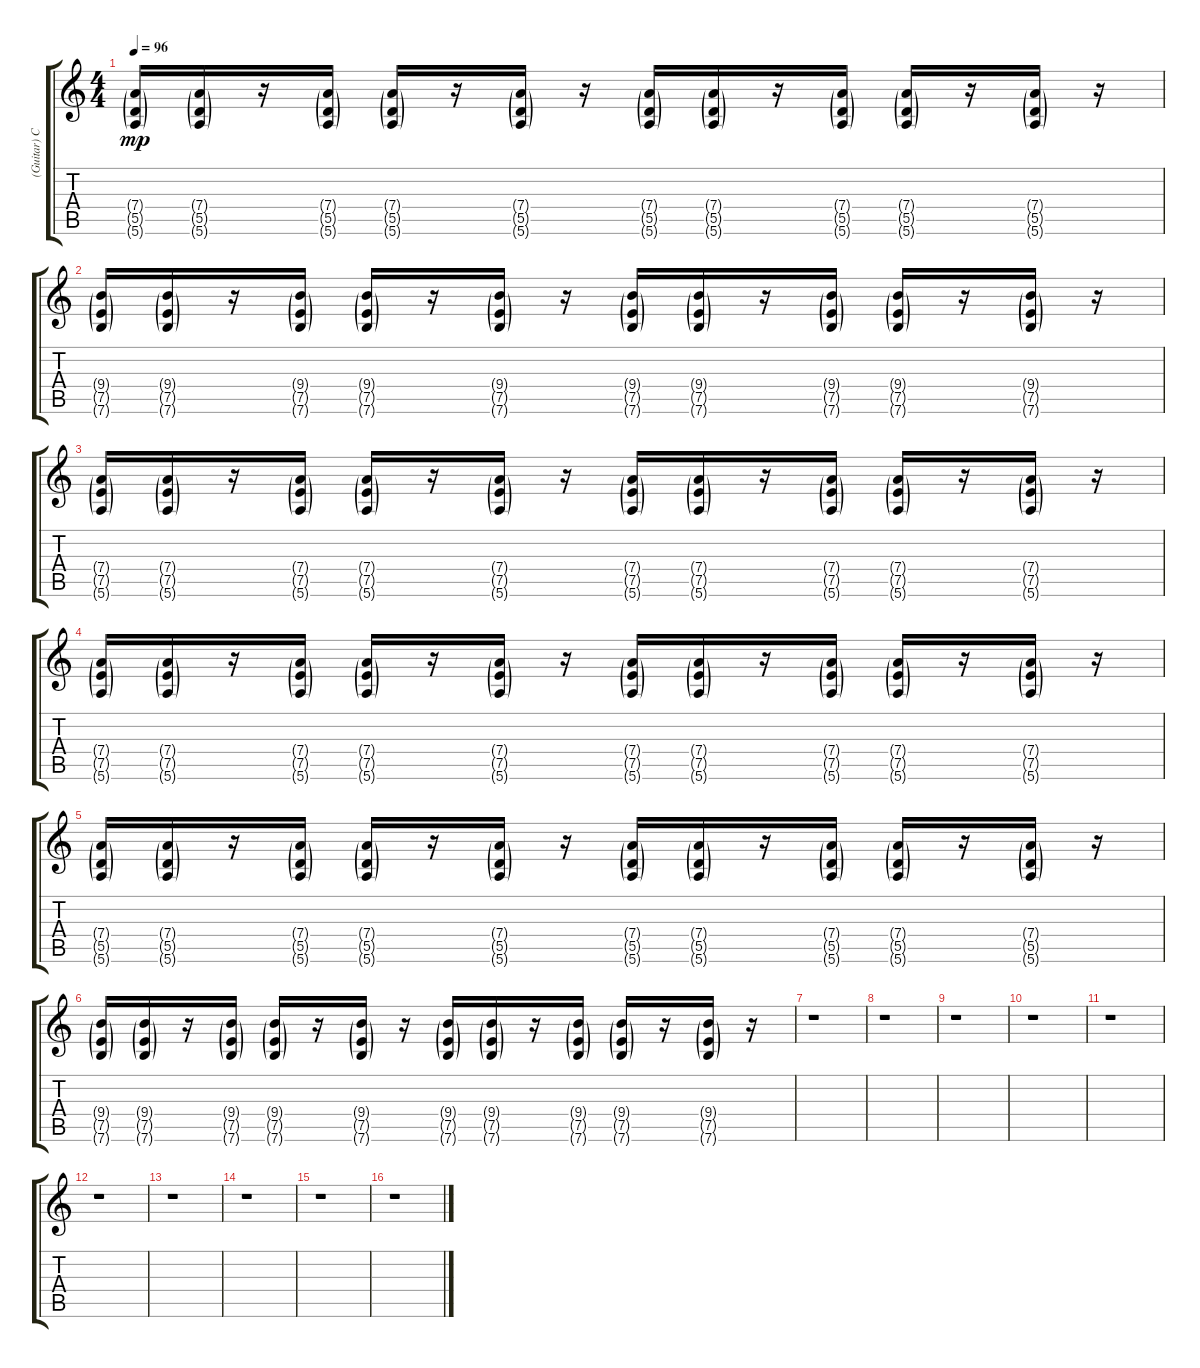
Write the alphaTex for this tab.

\track ("(Guitar) Clean" "(Guitar) C") {instrument acousticguitarnylon}
\staff {score tabs}
\tuning (E4 B3 G3 D3 A2 E2) {hide}
\ts (4 4)
\tempo 96
\clef g2
\ks c
(7.4{g} 5.5{g} 5.6{g}).16{dy mp} (7.4{g} 5.5{g} 5.6{g}).16 r.16 (7.4{g} 5.5{g} 5.6{g}).16 (7.4{g} 5.5{g} 5.6{g}).16 r.16 (7.4{g} 5.5{g} 5.6{g}).16 r.16 (7.4{g} 5.5{g} 5.6{g}).16 (7.4{g} 5.5{g} 5.6{g}).16 r.16 (7.4{g} 5.5{g} 5.6{g}).16 (7.4{g} 5.5{g} 5.6{g}).16 r.16 (7.4{g} 5.5{g} 5.6{g}).16 r.16 |
(9.4{g} 7.5{g} 7.6{g}).16 (9.4{g} 7.5{g} 7.6{g}).16 r.16 (9.4{g} 7.5{g} 7.6{g}).16 (9.4{g} 7.5{g} 7.6{g}).16 r.16 (9.4{g} 7.5{g} 7.6{g}).16 r.16 (9.4{g} 7.5{g} 7.6{g}).16 (9.4{g} 7.5{g} 7.6{g}).16 r.16 (9.4{g} 7.5{g} 7.6{g}).16 (9.4{g} 7.5{g} 7.6{g}).16 r.16 (9.4{g} 7.5{g} 7.6{g}).16 r.16 |
(7.4{g} 7.5{g} 5.6{g}).16 (7.4{g} 7.5{g} 5.6{g}).16 r.16 (7.4{g} 7.5{g} 5.6{g}).16 (7.4{g} 7.5{g} 5.6{g}).16 r.16 (7.4{g} 7.5{g} 5.6{g}).16 r.16 (7.4{g} 7.5{g} 5.6{g}).16 (7.4{g} 7.5{g} 5.6{g}).16 r.16 (7.4{g} 7.5{g} 5.6{g}).16 (7.4{g} 7.5{g} 5.6{g}).16 r.16 (7.4{g} 7.5{g} 5.6{g}).16 r.16 |
(7.4{g} 7.5{g} 5.6{g}).16 (7.4{g} 7.5{g} 5.6{g}).16 r.16 (7.4{g} 7.5{g} 5.6{g}).16 (7.4{g} 7.5{g} 5.6{g}).16 r.16 (7.4{g} 7.5{g} 5.6{g}).16 r.16 (7.4{g} 7.5{g} 5.6{g}).16 (7.4{g} 7.5{g} 5.6{g}).16 r.16 (7.4{g} 7.5{g} 5.6{g}).16 (7.4{g} 7.5{g} 5.6{g}).16 r.16 (7.4{g} 7.5{g} 5.6{g}).16 r.16 |
(7.4{g} 5.5{g} 5.6{g}).16 (7.4{g} 5.5{g} 5.6{g}).16 r.16 (7.4{g} 5.5{g} 5.6{g}).16 (7.4{g} 5.5{g} 5.6{g}).16 r.16 (7.4{g} 5.5{g} 5.6{g}).16 r.16 (7.4{g} 5.5{g} 5.6{g}).16 (7.4{g} 5.5{g} 5.6{g}).16 r.16 (7.4{g} 5.5{g} 5.6{g}).16 (7.4{g} 5.5{g} 5.6{g}).16 r.16 (7.4{g} 5.5{g} 5.6{g}).16 r.16 |
(9.4{g} 7.5{g} 7.6{g}).16{volume 0} (9.4{g} 7.5{g} 7.6{g}).16 r.16 (9.4{g} 7.5{g} 7.6{g}).16 (9.4{g} 7.5{g} 7.6{g}).16 r.16 (9.4{g} 7.5{g} 7.6{g}).16 r.16 (9.4{g} 7.5{g} 7.6{g}).16 (9.4{g} 7.5{g} 7.6{g}).16 r.16 (9.4{g} 7.5{g} 7.6{g}).16 (9.4{g} 7.5{g} 7.6{g}).16 r.16 (9.4{g} 7.5{g} 7.6{g}).16 r.16 |
r.1 |
r.1 |
r.1 |
r.1 |
r.1 |
r.1 |
r.1 |
r.1 |
r.1 |
r.1
